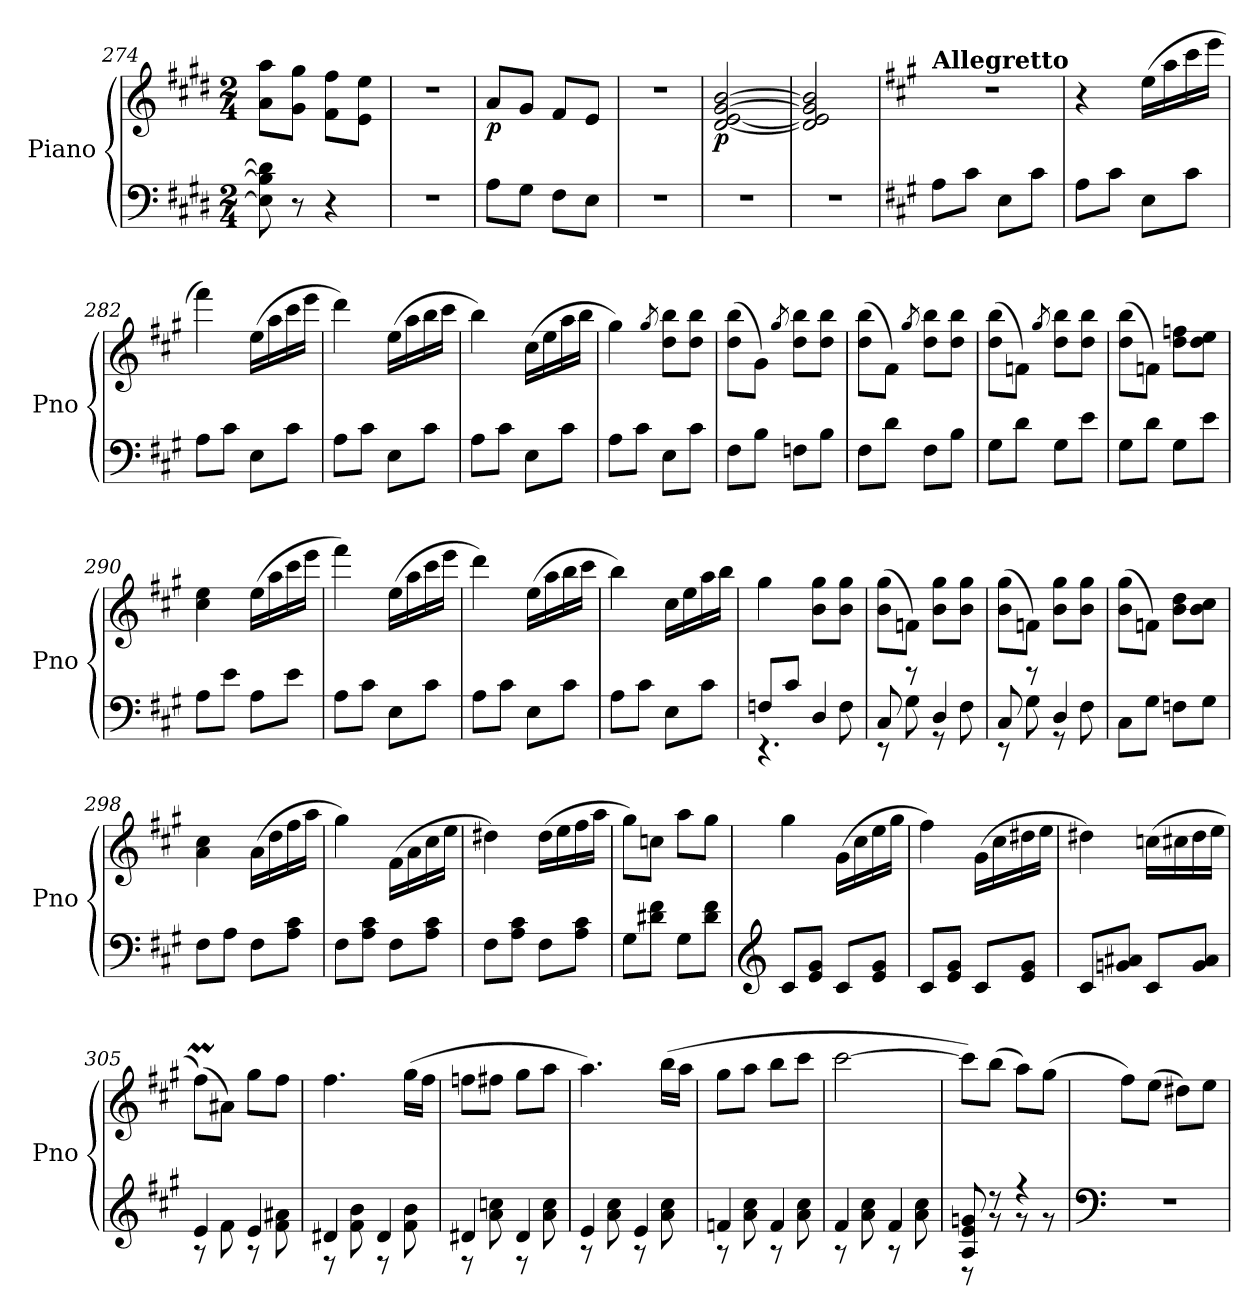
**kern	**kern	**dynam
*part1	*part1	*part1
*staff2	*staff1	*staff1/2
*I"Piano	*	*
*I'Pno	*	*
*clefF4	*clefG2	*
*k[f#c#g#d#]	*k[f#c#g#d#]	*
*M2/4	*M2/4	*
=274	=274	=274
8E\] 8B\] 8d\]	8a\ 8aa\L	.
8r	8g#\ 8gg#\J	.
4r	8f#\ 8ff#\L	.
.	8e\ 8ee\J	.
=275	=275	=275
2r	2r	.
=276	=276	=276
!	!	!LO:DY:b
8A\L	8a/L	p
8G#\J	8g#/J	.
8F#\L	8f#/L	.
8E\J	8e/J	.
=277	=277	=277
2r	2r	.
=278	=278	=278
!	!	!LO:DY:b
2r	[2d#/ [2e/ [2g#/ [2b/	p
=279	=279	=279
2r	2d#/] 2e/] 2g#/] 2b/]	.
=280	=280	=280
*k[f#c#g#]	*k[f#c#g#]	*
!	!LO:TX:a:B:t=Allegretto	!
8A\L	2r	.
8c#\J	.	.
8E\L	.	.
8c#\J	.	.
=281	=281	=281
8A\L	4r	.
8c#\J	.	.
8E\L	(16ee\LL	.
.	16aa\	.
8c#\J	16ccc#\	.
.	16eee\JJ	.
=282	=282	=282
8A\L	4fff#\)	.
8c#\J	.	.
8E\L	(16ee\LL	.
.	16aa\	.
8c#\J	16ccc#\	.
.	16eee\JJ	.
!!LO:PB:g=z
=283	=283	=283
8A\L	4ddd\)	.
8c#\J	.	.
8E\L	(16ee\LL	.
.	16aa\	.
8c#\J	16bb\	.
.	16ccc#\JJ	.
=284	=284	=284
8A\L	4bb\)	.
8c#\J	.	.
8E\L	(16cc#\LL	.
.	16ee\	.
8c#\J	16aa\	.
.	16bb\JJ	.
=285	=285	=285
8A\L	4gg#\)	.
8c#\J	.	.
.	8qgg#/	.
8E\L	8dd\ 8bb\L	.
8c#\J	8dd\ 8bb\J	.
=286	=286	=286
8F#\L	(8dd\ 8bb\L	.
8B\J	8g#\J)	.
.	8qgg#/	.
8Fn\L	8dd\ 8bb\L	.
8B\J	8dd\ 8bb\J	.
=287	=287	=287
8F#\L	(8dd\ 8bb\L	.
8d\J	8f#\J)	.
.	8qgg#/	.
8F#\L	8dd\ 8bb\L	.
8B\J	8dd\ 8bb\J	.
=288	=288	=288
8G#\L	(8dd\ 8bb\L	.
8d\J	8fn\J)	.
.	8qgg#/	.
8G#\L	8dd\ 8bb\L	.
8e\J	8dd\ 8bb\J	.
=289	=289	=289
8G#\L	(8dd\ 8bb\L	.
8d\J	8fn\J)	.
8G#\L	8dd\ 8ffn\L	.
8e\J	8dd\ 8ee\J	.
=290	=290	=290
8A\L	4cc#\ 4ee\	.
8e\J	.	.
8A\L	(16ee\LL	.
.	16aa\	.
8e\J	16ccc#\	.
.	16eee\JJ	.
!!LO:LB:g=z
=291	=291	=291
8A\L	4fff#\)	.
8c#\J	.	.
8E\L	(16ee\LL	.
.	16aa\	.
8c#\J	16ccc#\	.
.	16eee\JJ	.
=292	=292	=292
8A\L	4ddd\)	.
8c#\J	.	.
8E\L	(16ee\LL	.
.	16aa\	.
8c#\J	16bb\	.
.	16ccc#\JJ	.
=293	=293	=293
8A\L	4bb\)	.
8c#\J	.	.
8E\L	16cc#\LL	.
.	16ee\	.
8c#\J	16aa\	.
.	16bb\JJ	.
=294	=294	=294
*^	*	*
8Fn/L	4.r	4gg#\	.
8c#/J	.	.	.
4D/	.	8b\ 8gg#\L	.
.	8F\	8b\ 8gg#\J	.
=295	=295	=295	=295
8C#/	8r	(8b\ 8gg#\L	.
8r	8G#\	8fn\J)	.
4D/	8r	8b\ 8gg#\L	.
.	8F#\	8b\ 8gg#\J	.
=296	=296	=296	=296
8C#/	8r	(8b\ 8gg#\L	.
8r	8G#\	8fn\J)	.
4D/	8r	8b\ 8gg#\L	.
.	8F#\	8b\ 8gg#\J	.
*v	*v	*	*
=297	=297	=297
8C#\L	(8b\ 8gg#\L	.
8G#\J	8fn\J)	.
8Fn\L	8b\ 8dd\L	.
8G#\J	8b\ 8cc#\J	.
=298	=298	=298
8F#\L	4a\ 4cc#\	.
8A\J	.	.
8F#\L	(16a\LL	.
.	16dd\	.
8A\ 8c#\J	16ff#\	.
.	16aa\JJ	.
!!LO:LB:g=z
=299	=299	=299
8F#\L	4gg#\)	.
8A\ 8c#\J	.	.
8F#\L	(16f#\LL	.
.	16a\	.
8A\ 8c#\J	16cc#\	.
.	16ee\JJ	.
=300	=300	=300
8F#\L	4dd#X\)	.
8A\ 8c#\J	.	.
8F#\L	(16dd#\LL	.
.	16ee\	.
8A\ 8c#\J	16ff#\	.
.	16aa\JJ	.
=301	=301	=301
8G#\L	8gg#\L)	.
8d#X\ 8f#\J	8ccn\J	.
8G#\L	8aa\L	.
8d#\ 8f#\J	8gg#\J	.
=302	=302	=302
*clefG2	*	*
8c#/L	4gg#\	.
8e/ 8g#/J	.	.
8c#/L	(16g#\LL	.
.	16cc#\	.
8e/ 8g#/J	16ee\	.
.	16gg#\JJ	.
=303	=303	=303
8c#/L	4ff#\)	.
8e/ 8g#/J	.	.
8c#/L	(16g#\LL	.
.	16cc#\	.
8e/ 8g#/J	16dd#X\	.
.	16ee\JJ	.
=304	=304	=304
8c#/L	4dd#X\)	.
8gn/ 8a#X/J	.	.
8c#/L	(16ccn\LL	.
.	16cc#X\	.
8g/ 8a#/J	16dd#\	.
.	16ee\JJ	.
=305	=305	=305
*^	*	*
4e/	8r	(8ff#M\L)	.
.	8f#\	8a#X\J)	.
4e/	8r	8gg#\L	.
.	8f#\ 8a#X\	8ff#\J	.
=306	=306	=306	=306
4d#X/	8r	4.ff#\	.
.	8f#\ 8b\	.	.
4d#/	8r	.	.
.	8f#\ 8b\	(16gg#\LL	.
.	.	16ff#\JJ	.
!!LO:LB:g=z
=307	=307	=307	=307
4d#X/	8r	8ffn\L	.
.	8a\ 8ccn\	8ff#X\J	.
4d#/	8r	8gg#\L	.
.	8a\ 8cc\	8aa\J	.
=308	=308	=308	=308
4e/	8r	4.aa\)	.
.	8a\ 8cc#\	.	.
4e/	8r	.	.
.	8a\ 8cc#\	(16bb\LL	.
.	.	16aa\JJ	.
=309	=309	=309	=309
4fn/	8r	8gg#\L	.
.	8a\ 8cc#\	8aa\J	.
4f/	8r	8bb\L	.
.	8a\ 8cc#\	8ccc#\J	.
=310	=310	=310	=310
4f#/	8r	[2ccc#\	.
.	8a\ 8cc#\	.	.
4f#/	8r	.	.
.	8a\ 8cc#\	.	.
=311	=311	=311	=311
8A/ 8e/ 8gn/	8r	8ccc#\L])	.
8r	8r	(8bb\J	.
4r	8r	8aa\L)	.
.	8r	(8gg#\J	.
*v	*v	*	*
=312	=312	=312
*clefF4	*	*
2r	8ff#\L)	.
.	(8ee\J	.
.	8dd#X\L)	.
.	8ee\J	.
=	=	=
*-	*-	*-
